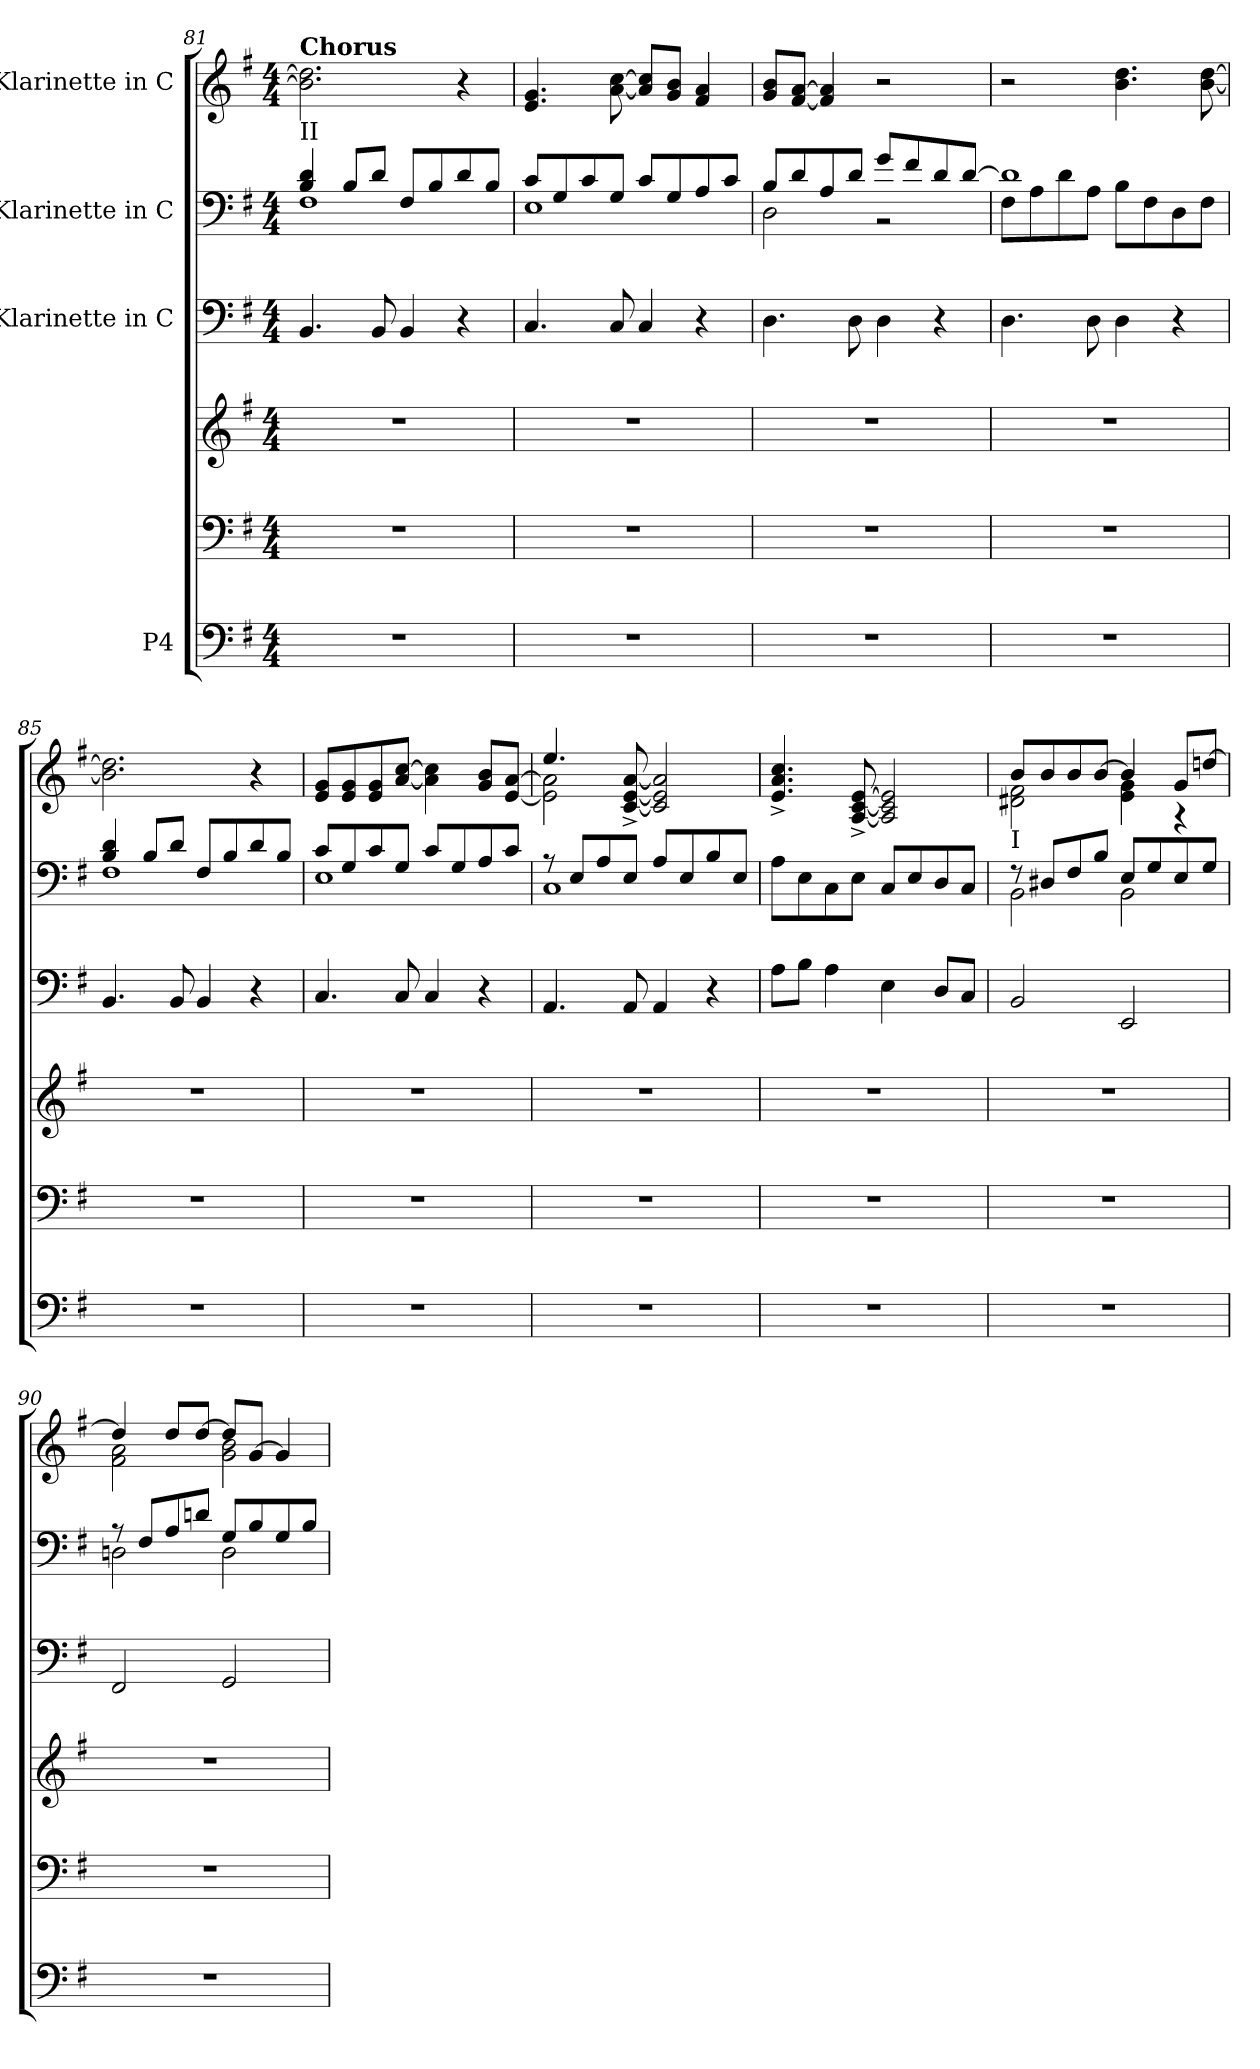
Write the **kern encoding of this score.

**kern	**kern	**kern	**kern	**kern	**kern
*part4	*part4	*part4	*part3	*part2	*part1
*staff6	*staff5	*staff4	*staff3	*staff2	*staff1
*I"P4	*	*	*I"Klarinette in C	*I"Klarinette in C	*I"Klarinette in C
*clefF4	*clefF4	*clefG2	*clefF4	*clefF4	*clefG2
*k[f#]	*k[f#]	*k[f#]	*k[f#]	*k[f#]	*k[f#]
*G:	*G:	*G:	*G:	*G:	*G:
*M4/4	*M4/4	*M4/4	*M4/4	*M4/4	*M4/4
=81	=81	=81	=81	=81	=81
*	*	*	*	*^	*
!	!	!	!	!	!	!LO:TX:a:B:t=Chorus
!	!	!	!	!LO:TX:a:t=II	!	!
1r	1r	1r	4.BBi/	4Bi/ 4di	1F#i	2.bi\] 2.ddi]
.	.	.	.	8Bi/L	.	.
.	.	.	8BBi/	8di/J	.	.
.	.	.	4BBi/	8F#i/L	.	.
.	.	.	.	8Bi/	.	.
.	.	.	4r	8di/	.	4r
.	.	.	.	8Bi/J	.	.
!!LO:LB:g=z
=82	=82	=82	=82	=82	=82	=82
1r	1r	1r	4.Ci/	8ci/L	1Ei	4.ei/ 4.gi
.	.	.	.	8Gi/	.	.
.	.	.	.	8ci/	.	.
.	.	.	8Ci/	8Gi/J	.	[8ai\ [8cci
.	.	.	4Ci/	8ci/L	.	8ai/] 8cci]L
.	.	.	.	8Gi/	.	8gi/ 8biJ
.	.	.	4r	8Ai/	.	4f#i/ 4ai
.	.	.	.	8ci/J	.	.
=83	=83	=83	=83	=83	=83	=83
1r	1r	1r	4.Di\	8Bi/L	2Di\	8gi/ 8biL
.	.	.	.	8di/	.	[8f#i/ [8aiJ
.	.	.	.	8Ai/	.	4f#i/] 4ai]
.	.	.	8Di\	8di/J	.	.
.	.	.	4Di\	8gi/L	2r	2r
.	.	.	.	8f#i/	.	.
.	.	.	4r	8di/	.	.
.	.	.	.	[8di/J	.	.
=84	=84	=84	=84	=84	=84	=84
1r	1r	1r	4.Di\	1di]	8F#i\L	2r
.	.	.	.	.	8Ai\	.
.	.	.	.	.	8di\	.
.	.	.	8Di\	.	8Ai\J	.
.	.	.	4Di\	.	8Bi\L	4.bi\ 4.ddi
.	.	.	.	.	8F#i\	.
.	.	.	4r	.	8Di\	.
.	.	.	.	.	8F#i\J	[8bi\ [8ddi
=85	=85	=85	=85	=85	=85	=85
1r	1r	1r	4.BBi/	4Bi/ 4di	1F#i	2.bi\] 2.ddi]
.	.	.	.	8Bi/L	.	.
.	.	.	8BBi/	8di/J	.	.
.	.	.	4BBi/	8F#i/L	.	.
.	.	.	.	8Bi/	.	.
.	.	.	4r	8di/	.	4r
.	.	.	.	8Bi/J	.	.
=86	=86	=86	=86	=86	=86	=86
1r	1r	1r	4.Ci/	8ci/L	1Ei	8ei/ 8giL
.	.	.	.	8Gi/	.	8ei/ 8gi
.	.	.	.	8ci/	.	8ei/ 8gi
.	.	.	8Ci/	8Gi/J	.	[8ai/ [8cciJ
.	.	.	4Ci/	8ci/L	.	4ai\] 4cci]
.	.	.	.	8Gi/	.	.
.	.	.	4r	8Ai/	.	8gi/ 8biL
.	.	.	.	8ci/J	.	[8ei/ [8aiJ
!!LO:LB:g=z
=87	=87	=87	=87	=87	=87	=87
*	*	*	*	*	*	*^
1r	1r	1r	4.AAi/	8r	1Ci	2ei\] 2ai]	4.eei/
.	.	.	.	8Ei/L	.	.	.
.	.	.	.	8Ai/	.	.	.
.	.	.	8AAi/	8Ei/J	.	.	[8ci/^ [8ei^ [8ai^
.	.	.	4AAi/	8Ai/L	.	2ryy	2ci/] 2ei] 2ai]
.	.	.	.	8Ei/	.	.	.
.	.	.	4r	8Bi/	.	.	.
.	.	.	.	8Ei/J	.	.	.
*	*	*	*	*v	*v	*	*
*	*	*	*	*	*v	*v
=88	=88	=88	=88	=88	=88
1r	1r	1r	8Ai\L	8Ai\L	4.ei/^ 4.ai^ 4.cci^
.	.	.	8Bi\J	8Ei\	.
.	.	.	4Ai\	8Ci\	.
.	.	.	.	8Ei\J	[8Ai/^ [8ci^ [8ei^
.	.	.	4Ei\	8Ci/L	2Ai/] 2ci] 2ei]
.	.	.	.	8Ei/	.
.	.	.	8Di/L	8Di/	.
.	.	.	8Ci/J	8Ci/J	.
=89	=89	=89	=89	=89	=89
*	*	*	*	*^	*^
!	!	!	!	!	!	!LO:TX:b:t=I	!
1r	1r	1r	2BBi/	8r	2BBi\	8bi/L	2d#Xi\ 2f#i
.	.	.	.	8D#Xi/L	.	8bi/	.
.	.	.	.	8F#i/	.	8bi/	.
.	.	.	.	8Bi/J	.	[8bi/J	.
.	.	.	2EEi/	8Ei/L	2BBi\	4bi/]	4ei\ 4gi
.	.	.	.	8Gi/	.	.	.
.	.	.	.	8Ei/	.	8gi/L	4r
.	.	.	.	8Gi/J	.	[8ddni/J	.
=90	=90	=90	=90	=90	=90	=90	=90
1r	1r	1r	2FF#i/	8r	2Dni\	4ddi/]	2f#i\ 2ai
.	.	.	.	8F#i/L	.	.	.
.	.	.	.	8Ai/	.	8ddi/L	.
.	.	.	.	8dni/J	.	[8ddi/J	.
.	.	.	2GGi/	8Gi/L	2Di\	8ddi/L]	2gi\ 2bi
.	.	.	.	8Bi/	.	[8gi/J	.
.	.	.	.	8Gi/	.	4gi/]	.
.	.	.	.	8Bi/J	.	.	.
*	*	*	*	*v	*v	*	*
*	*	*	*	*	*v	*v
=	=	=	=	=	=
*-	*-	*-	*-	*-	*-
